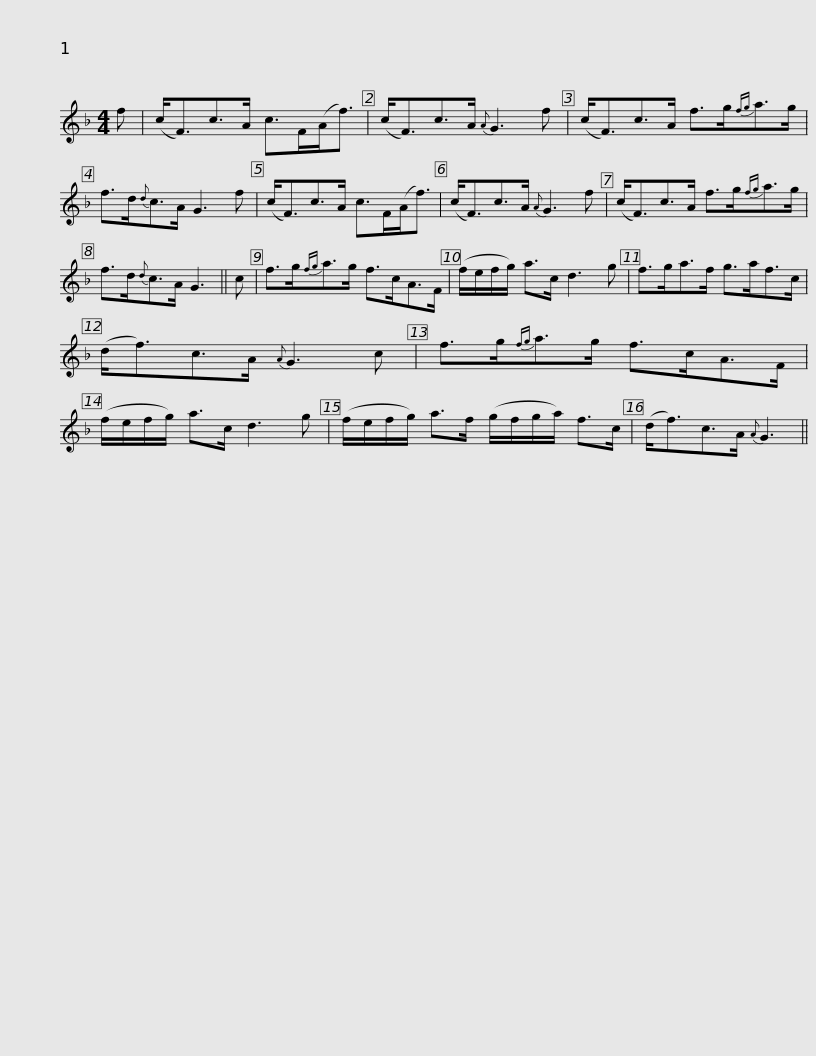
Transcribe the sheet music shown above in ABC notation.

X:1
L:1/8
M:4/4
I:linebreak $
K:F
V:1 treble
V:1
 f | (c<F)c>A c>F(A<f) | (c<F)c>A{A} G3 f | (c<F)c>A f>g{fg}a>g | f>d{d}c>A G3 f |$ %5
 (c<F)c>A c>F(A<f) | (c<F)c>A{A} G3 f | (c<F)c>A f>g{fg}a>g | f>d{d}c>A G3 || c |$ %10
 f>g{fg}a>g f>cA>F | (f/e/f/g/) a>c d3 g | f>ga>f g>af>c | (d<f)c>A{A} G3 c |$ f>g{fg}a>g f>cA>F | %15
 (f/e/f/g/) a>c d3 g | (f/e/f/g/) a>f (g/f/g/a/) f>c | (d<f)c>A{A} G3 || %18
